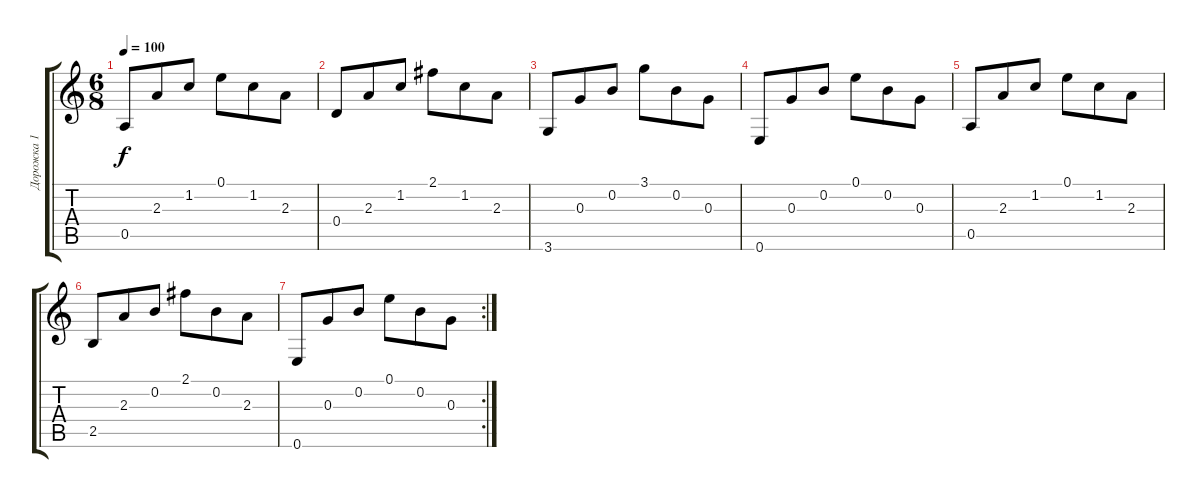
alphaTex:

\track ("Дорожка 1" "Дорожка 1") {instrument acousticguitarsteel}
\staff {score tabs}
\tuning (E4 B3 G3 D3 A2 E2) {hide}
\ts (6 8)
\tempo 100
\clef g2
\ks c
0.5.8{dy f} 2.3.8 1.2.8 0.1.8 1.2.8 2.3.8 |
0.4.8 2.3.8 1.2.8 2.1.8 1.2.8 2.3.8 |
3.6.8 0.3.8 0.2.8 3.1.8 0.2.8 0.3.8 |
0.6.8 0.3.8 0.2.8 0.1.8 0.2.8 0.3.8 |
0.5.8 2.3.8 1.2.8 0.1.8 1.2.8 2.3.8 |
2.5.8 2.3.8 0.2.8 2.1.8 0.2.8 2.3.8 |
\rc 2
0.6.8 0.3.8 0.2.8 0.1.8 0.2.8 0.3.8
